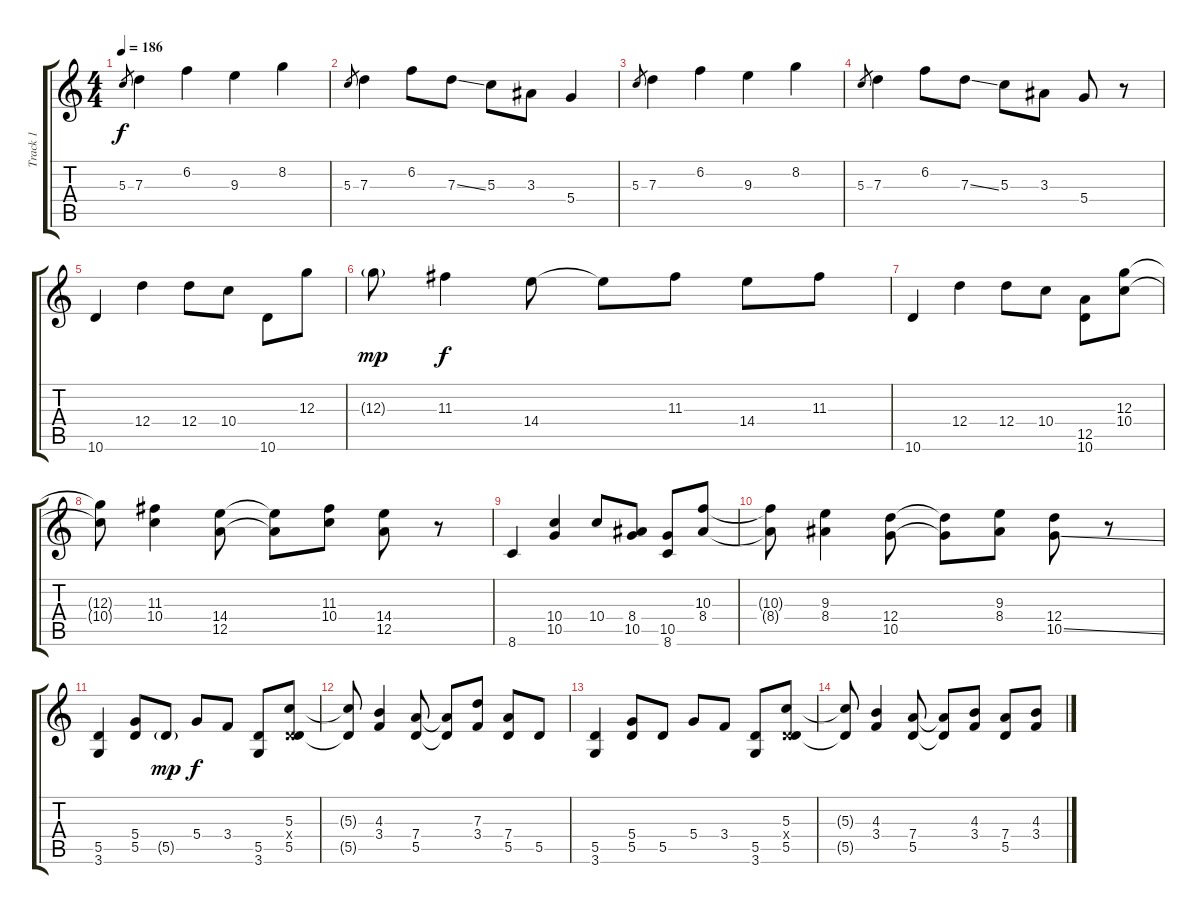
\track ("Track 1" "Track 1") {instrument electricguitarclean}
\staff {score tabs}
\tuning (E4 B3 G3 D3 A2 E2) {hide}
\ts (4 4)
\tempo 186
\clef g2
\ks c
5.3.8{gr dy f} 7.3.4 6.2.4 9.3.4 8.2.4 |
5.3.8{gr} 7.3.4 6.2.8 7.3{ss}.8 5.3.8 3.3.8 5.4.4 |
5.3.8{gr} 7.3.4 6.2.4 9.3.4 8.2.4 |
5.3.8{gr} 7.3.4 6.2.8 7.3{ss}.8 5.3.8 3.3.8 5.4.8 r.8 |
10.6.4 12.4.4 12.4.8 10.4.8 10.6.8 12.3.8 |
12.3{g}.8{dy mp} 11.3.4{dy f} 14.4.8 14.4{t}.8 11.3.8 14.4.8 11.3.8 |
10.6.4 12.4.4 12.4.8 10.4.8 (12.5 10.6).8 (12.3 10.4).8 |
(12.3{t} 10.4{t}).8 (11.3 10.4).4 (14.4 12.5).8 (14.4{t} 12.5{t}).8 (11.3 10.4).8 (14.4 12.5).8 r.8 |
8.6.4 (10.4 10.5).4 10.4.8 (8.4 10.5).8 (10.5 8.6).8 (10.3 8.4).8 |
(10.3{t} 8.4{t}).8 (9.3 8.4).4 (12.4 10.5).8 (12.4{t} 10.5{t}).8 (9.3 8.4).8 (12.4 10.5{ss}).8 r.8 |
(5.5 3.6).4 (5.4 5.5).8 5.5{g}.8{dy mp} 5.4.8{dy f} 3.4.8 (5.5 3.6).8 (5.3 0.4{x} 5.5).8 |
(5.3{t} 5.5{t}).8 (4.3 3.4).4 (7.4 5.5).8 (7.4{t} 5.5{t}).8 (7.3 3.4).8 (7.4 5.5).8 5.5.8 |
(5.5 3.6).4 (5.4 5.5).8 5.5.8 5.4.8 3.4.8 (5.5 3.6).8 (5.3 0.4{x} 5.5).8 |
(5.3{t} 5.5{t}).8 (4.3 3.4).4 (7.4 5.5).8 (7.4{t} 5.5{t}).8 (4.3 3.4).8 (7.4 5.5).8 (4.3 3.4).8
